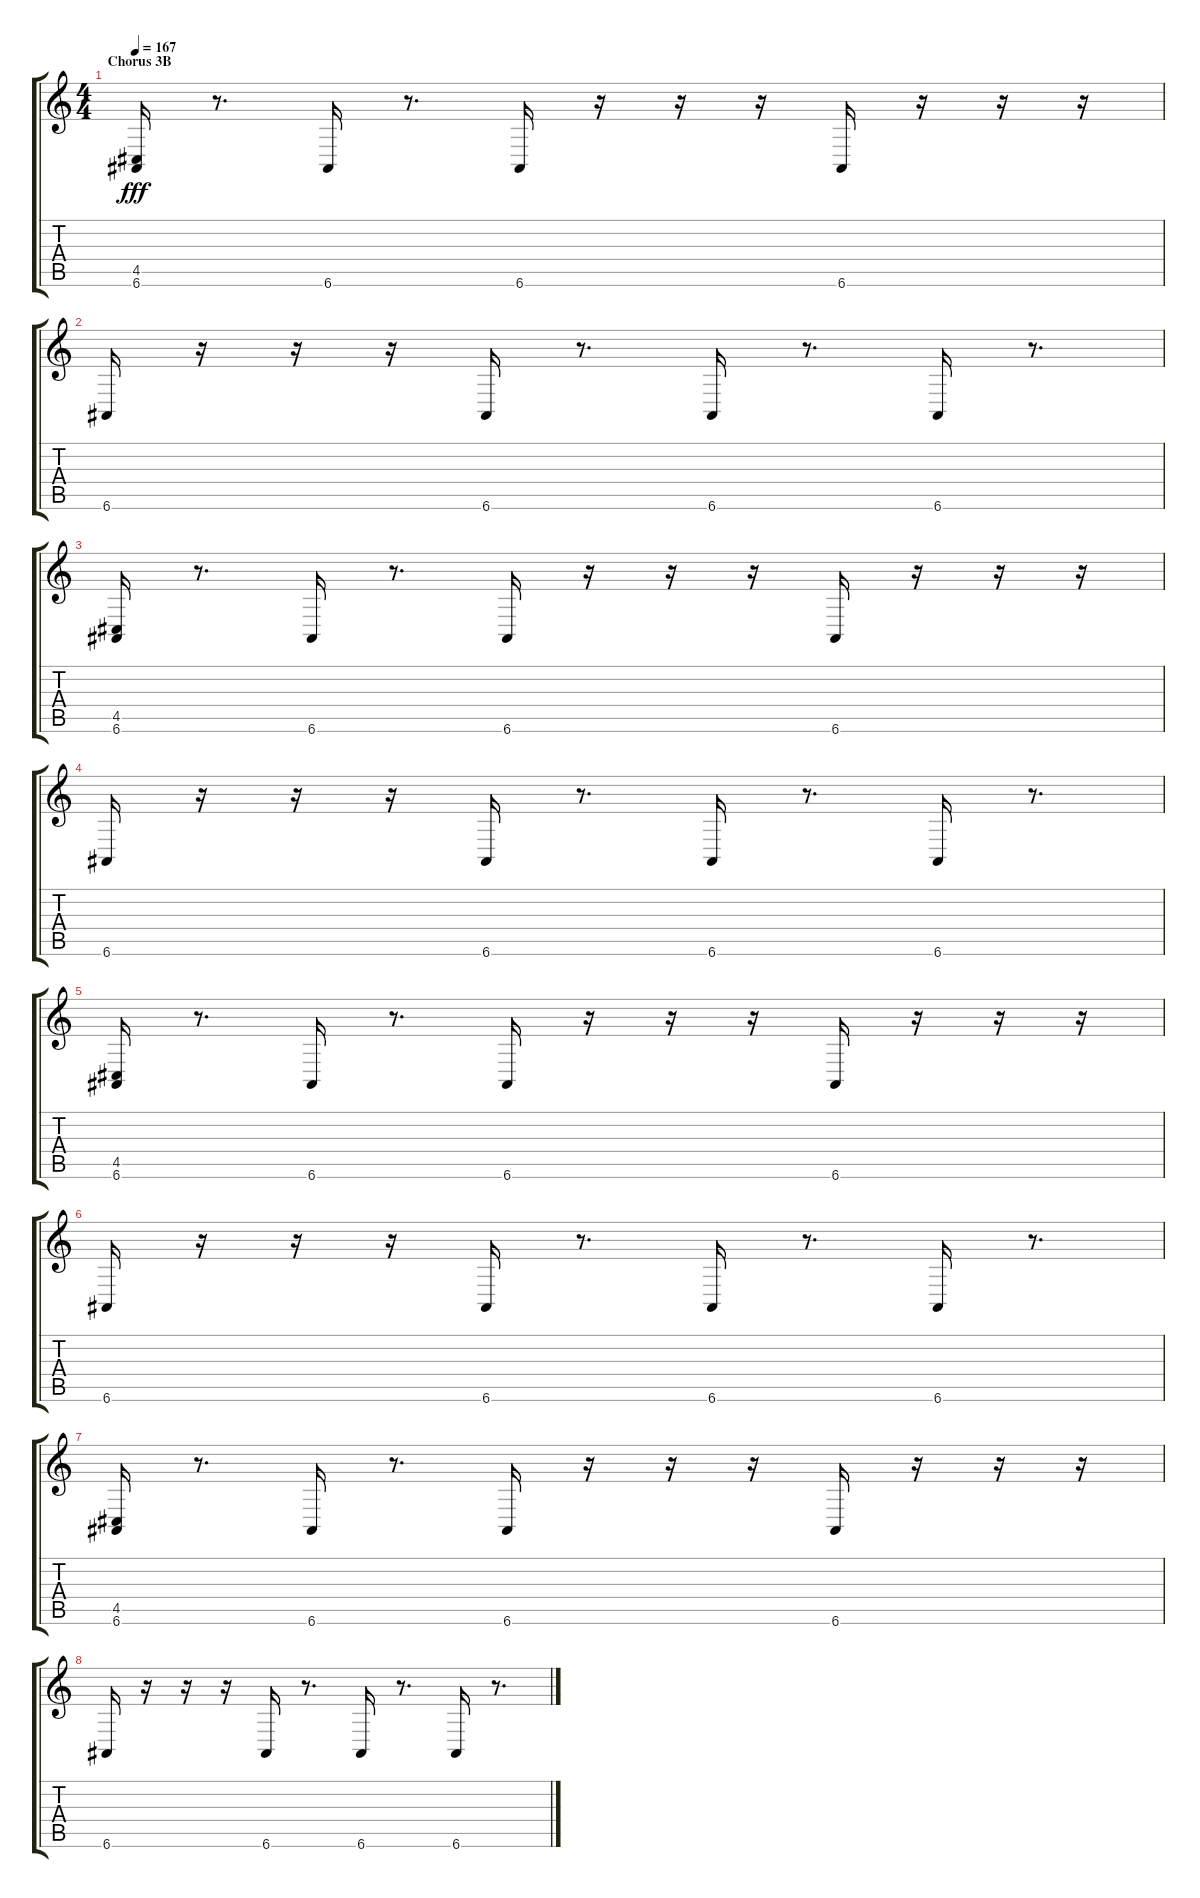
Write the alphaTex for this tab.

\track "" {instrument tremolostrings}
\staff {score tabs}
\tuning (E4 B3 G3 D3 A2 E2) {hide}
\ts (4 4)
\section ("" "Chorus 3B")
\tempo 167
\clef g2
\ks c
(4.5 6.6).16{dy fff} r.8{d} 6.6.16 r.8{d} 6.6.16 r.16 r.16 r.16 6.6.16 r.16 r.16 r.16 |
6.6.16 r.16 r.16 r.16 6.6.16 r.8{d} 6.6.16 r.8{d} 6.6.16 r.8{d} |
(4.5 6.6).16 r.8{d} 6.6.16 r.8{d} 6.6.16 r.16 r.16 r.16 6.6.16 r.16 r.16 r.16 |
6.6.16 r.16 r.16 r.16 6.6.16 r.8{d} 6.6.16 r.8{d} 6.6.16 r.8{d} |
(4.5 6.6).16 r.8{d} 6.6.16 r.8{d} 6.6.16 r.16 r.16 r.16 6.6.16 r.16 r.16 r.16 |
6.6.16 r.16 r.16 r.16 6.6.16 r.8{d} 6.6.16 r.8{d} 6.6.16 r.8{d} |
(4.5 6.6).16 r.8{d} 6.6.16 r.8{d} 6.6.16 r.16 r.16 r.16 6.6.16 r.16 r.16 r.16 |
6.6.16 r.16 r.16 r.16 6.6.16 r.8{d} 6.6.16 r.8{d} 6.6.16 r.8{d}
